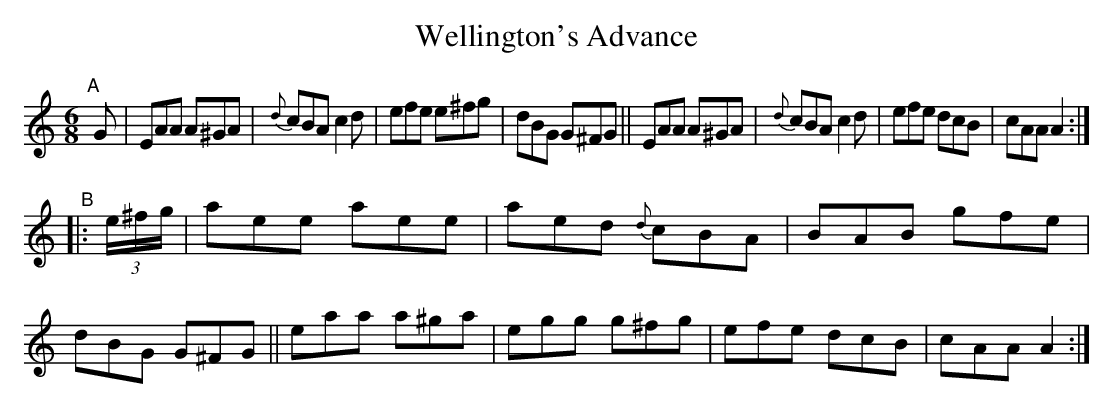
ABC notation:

X:1
T: Wellington's Advance
M: 6/8
L: 1/8
K: Am
"^A"[|] G |\
EAA A^GA | {d}cBA c2d | efe e^fg | dBG G^FG ||\
EAA A^GA | {d}cBA c2d | efe dcB | cAA A2 :|
"^B"|: (3e/^f/g/ |\
aee aee | aed {d}cBA | BAB gfe | dBG G^FG ||\
eaa a^ga | egg g^fg | efe dcB | cAA A2 :|
